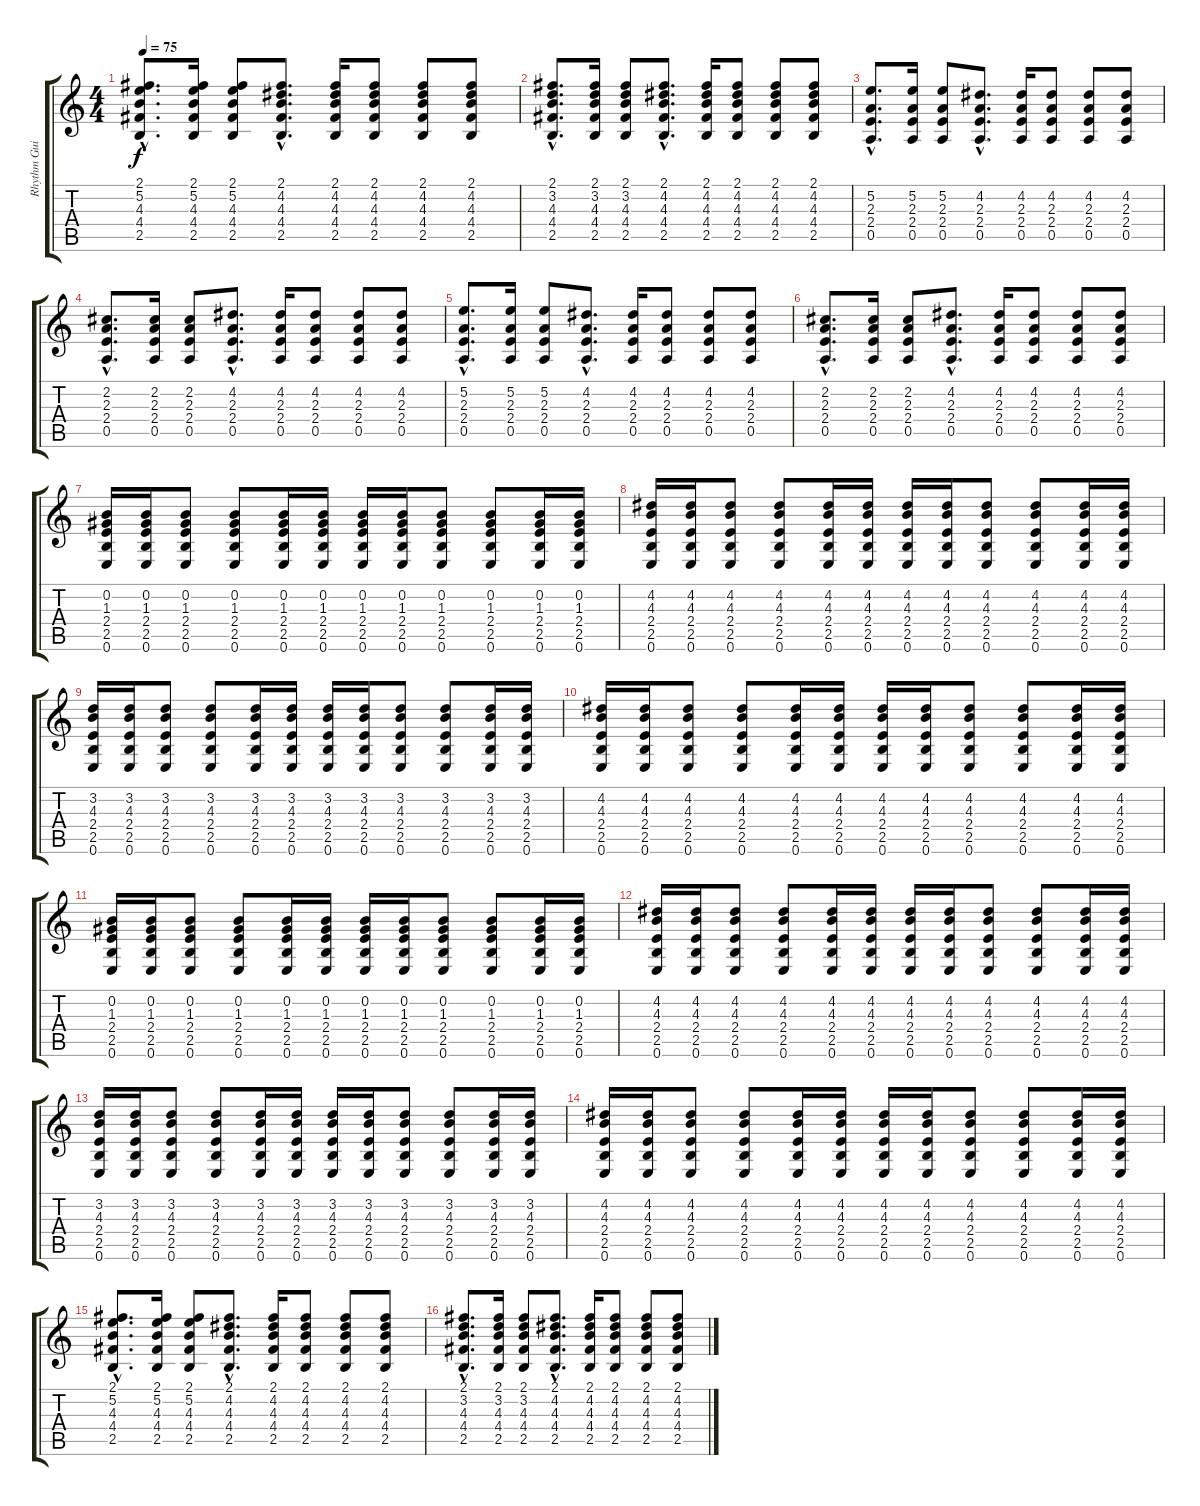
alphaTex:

\track ("Rhythm Guitar" "Rhythm Gui") {instrument electricguitarjazz}
\staff {score tabs}
\tuning (E4 B3 G3 D3 A2 E2) {hide}
\ts (4 4)
\tempo 75
\clef g2
\ks c
(2.1{hac} 5.2{hac} 4.3{hac} 4.4{hac} 2.5{hac}).8{d dy f} (2.1 5.2 4.3 4.4 2.5).16 (2.1 5.2 4.3 4.4 2.5).8 (2.1{hac} 4.2{hac} 4.3{hac} 4.4{hac} 2.5{hac}).8{d} (2.1 4.2 4.3 4.4 2.5).16 (2.1 4.2 4.3 4.4 2.5).8 (2.1 4.2 4.3 4.4 2.5).8 (2.1 4.2 4.3 4.4 2.5).8 |
(2.1{hac} 3.2{hac} 4.3{hac} 4.4{hac} 2.5{hac}).8{d} (2.1 3.2 4.3 4.4 2.5).16 (2.1 3.2 4.3 4.4 2.5).8 (2.1{hac} 4.2{hac} 4.3{hac} 4.4{hac} 2.5{hac}).8{d} (2.1 4.2 4.3 4.4 2.5).16 (2.1 4.2 4.3 4.4 2.5).8 (2.1 4.2 4.3 4.4 2.5).8 (2.1 4.2 4.3 4.4 2.5).8 |
(5.2{hac} 2.3{hac} 2.4{hac} 0.5{hac}).8{d} (5.2 2.3 2.4 0.5).16 (5.2 2.3 2.4 0.5).8 (4.2{hac} 2.3{hac} 2.4{hac} 0.5{hac}).8{d} (4.2 2.3 2.4 0.5).16 (4.2 2.3 2.4 0.5).8 (4.2 2.3 2.4 0.5).8 (4.2 2.3 2.4 0.5).8 |
(2.2{hac} 2.3{hac} 2.4{hac} 0.5{hac}).8{d} (2.2 2.3 2.4 0.5).16 (2.2 2.3 2.4 0.5).8 (4.2{hac} 2.3{hac} 2.4{hac} 0.5{hac}).8{d} (4.2 2.3 2.4 0.5).16 (4.2 2.3 2.4 0.5).8 (4.2 2.3 2.4 0.5).8 (4.2 2.3 2.4 0.5).8 |
(5.2{hac} 2.3{hac} 2.4{hac} 0.5{hac}).8{d} (5.2 2.3 2.4 0.5).16 (5.2 2.3 2.4 0.5).8 (4.2{hac} 2.3{hac} 2.4{hac} 0.5{hac}).8{d} (4.2 2.3 2.4 0.5).16 (4.2 2.3 2.4 0.5).8 (4.2 2.3 2.4 0.5).8 (4.2 2.3 2.4 0.5).8 |
(2.2{hac} 2.3{hac} 2.4{hac} 0.5{hac}).8{d} (2.2 2.3 2.4 0.5).16 (2.2 2.3 2.4 0.5).8 (4.2{hac} 2.3{hac} 2.4{hac} 0.5{hac}).8{d} (4.2 2.3 2.4 0.5).16 (4.2 2.3 2.4 0.5).8 (4.2 2.3 2.4 0.5).8 (4.2 2.3 2.4 0.5).8 |
(0.2 1.3 2.4 2.5 0.6).16 (0.2 1.3 2.4 2.5 0.6).16 (0.2 1.3 2.4 2.5 0.6).8 (0.2 1.3 2.4 2.5 0.6).8 (0.2 1.3 2.4 2.5 0.6).16 (0.2 1.3 2.4 2.5 0.6).16 (0.2 1.3 2.4 2.5 0.6).16 (0.2 1.3 2.4 2.5 0.6).16 (0.2 1.3 2.4 2.5 0.6).8 (0.2 1.3 2.4 2.5 0.6).8 (0.2 1.3 2.4 2.5 0.6).16 (0.2 1.3 2.4 2.5 0.6).16 |
(4.2 4.3 2.4 2.5 0.6).16 (4.2 4.3 2.4 2.5 0.6).16 (4.2 4.3 2.4 2.5 0.6).8 (4.2 4.3 2.4 2.5 0.6).8 (4.2 4.3 2.4 2.5 0.6).16 (4.2 4.3 2.4 2.5 0.6).16 (4.2 4.3 2.4 2.5 0.6).16 (4.2 4.3 2.4 2.5 0.6).16 (4.2 4.3 2.4 2.5 0.6).8 (4.2 4.3 2.4 2.5 0.6).8 (4.2 4.3 2.4 2.5 0.6).16 (4.2 4.3 2.4 2.5 0.6).16 |
(3.2 4.3 2.4 2.5 0.6).16 (3.2 4.3 2.4 2.5 0.6).16 (3.2 4.3 2.4 2.5 0.6).8 (3.2 4.3 2.4 2.5 0.6).8 (3.2 4.3 2.4 2.5 0.6).16 (3.2 4.3 2.4 2.5 0.6).16 (3.2 4.3 2.4 2.5 0.6).16 (3.2 4.3 2.4 2.5 0.6).16 (3.2 4.3 2.4 2.5 0.6).8 (3.2 4.3 2.4 2.5 0.6).8 (3.2 4.3 2.4 2.5 0.6).16 (3.2 4.3 2.4 2.5 0.6).16 |
(4.2 4.3 2.4 2.5 0.6).16 (4.2 4.3 2.4 2.5 0.6).16 (4.2 4.3 2.4 2.5 0.6).8 (4.2 4.3 2.4 2.5 0.6).8 (4.2 4.3 2.4 2.5 0.6).16 (4.2 4.3 2.4 2.5 0.6).16 (4.2 4.3 2.4 2.5 0.6).16 (4.2 4.3 2.4 2.5 0.6).16 (4.2 4.3 2.4 2.5 0.6).8 (4.2 4.3 2.4 2.5 0.6).8 (4.2 4.3 2.4 2.5 0.6).16 (4.2 4.3 2.4 2.5 0.6).16 |
(0.2 1.3 2.4 2.5 0.6).16 (0.2 1.3 2.4 2.5 0.6).16 (0.2 1.3 2.4 2.5 0.6).8 (0.2 1.3 2.4 2.5 0.6).8 (0.2 1.3 2.4 2.5 0.6).16 (0.2 1.3 2.4 2.5 0.6).16 (0.2 1.3 2.4 2.5 0.6).16 (0.2 1.3 2.4 2.5 0.6).16 (0.2 1.3 2.4 2.5 0.6).8 (0.2 1.3 2.4 2.5 0.6).8 (0.2 1.3 2.4 2.5 0.6).16 (0.2 1.3 2.4 2.5 0.6).16 |
(4.2 4.3 2.4 2.5 0.6).16 (4.2 4.3 2.4 2.5 0.6).16 (4.2 4.3 2.4 2.5 0.6).8 (4.2 4.3 2.4 2.5 0.6).8 (4.2 4.3 2.4 2.5 0.6).16 (4.2 4.3 2.4 2.5 0.6).16 (4.2 4.3 2.4 2.5 0.6).16 (4.2 4.3 2.4 2.5 0.6).16 (4.2 4.3 2.4 2.5 0.6).8 (4.2 4.3 2.4 2.5 0.6).8 (4.2 4.3 2.4 2.5 0.6).16 (4.2 4.3 2.4 2.5 0.6).16 |
(3.2 4.3 2.4 2.5 0.6).16 (3.2 4.3 2.4 2.5 0.6).16 (3.2 4.3 2.4 2.5 0.6).8 (3.2 4.3 2.4 2.5 0.6).8 (3.2 4.3 2.4 2.5 0.6).16 (3.2 4.3 2.4 2.5 0.6).16 (3.2 4.3 2.4 2.5 0.6).16 (3.2 4.3 2.4 2.5 0.6).16 (3.2 4.3 2.4 2.5 0.6).8 (3.2 4.3 2.4 2.5 0.6).8 (3.2 4.3 2.4 2.5 0.6).16 (3.2 4.3 2.4 2.5 0.6).16 |
(4.2 4.3 2.4 2.5 0.6).16 (4.2 4.3 2.4 2.5 0.6).16 (4.2 4.3 2.4 2.5 0.6).8 (4.2 4.3 2.4 2.5 0.6).8 (4.2 4.3 2.4 2.5 0.6).16 (4.2 4.3 2.4 2.5 0.6).16 (4.2 4.3 2.4 2.5 0.6).16 (4.2 4.3 2.4 2.5 0.6).16 (4.2 4.3 2.4 2.5 0.6).8 (4.2 4.3 2.4 2.5 0.6).8 (4.2 4.3 2.4 2.5 0.6).16 (4.2 4.3 2.4 2.5 0.6).16 |
(2.1{hac} 5.2{hac} 4.3{hac} 4.4{hac} 2.5{hac}).8{d} (2.1 5.2 4.3 4.4 2.5).16 (2.1 5.2 4.3 4.4 2.5).8 (2.1{hac} 4.2{hac} 4.3{hac} 4.4{hac} 2.5{hac}).8{d} (2.1 4.2 4.3 4.4 2.5).16 (2.1 4.2 4.3 4.4 2.5).8 (2.1 4.2 4.3 4.4 2.5).8 (2.1 4.2 4.3 4.4 2.5).8 |
(2.1{hac} 3.2{hac} 4.3{hac} 4.4{hac} 2.5{hac}).8{d} (2.1 3.2 4.3 4.4 2.5).16 (2.1 3.2 4.3 4.4 2.5).8 (2.1{hac} 4.2{hac} 4.3{hac} 4.4{hac} 2.5{hac}).8{d} (2.1 4.2 4.3 4.4 2.5).16 (2.1 4.2 4.3 4.4 2.5).8 (2.1 4.2 4.3 4.4 2.5).8 (2.1 4.2 4.3 4.4 2.5).8
